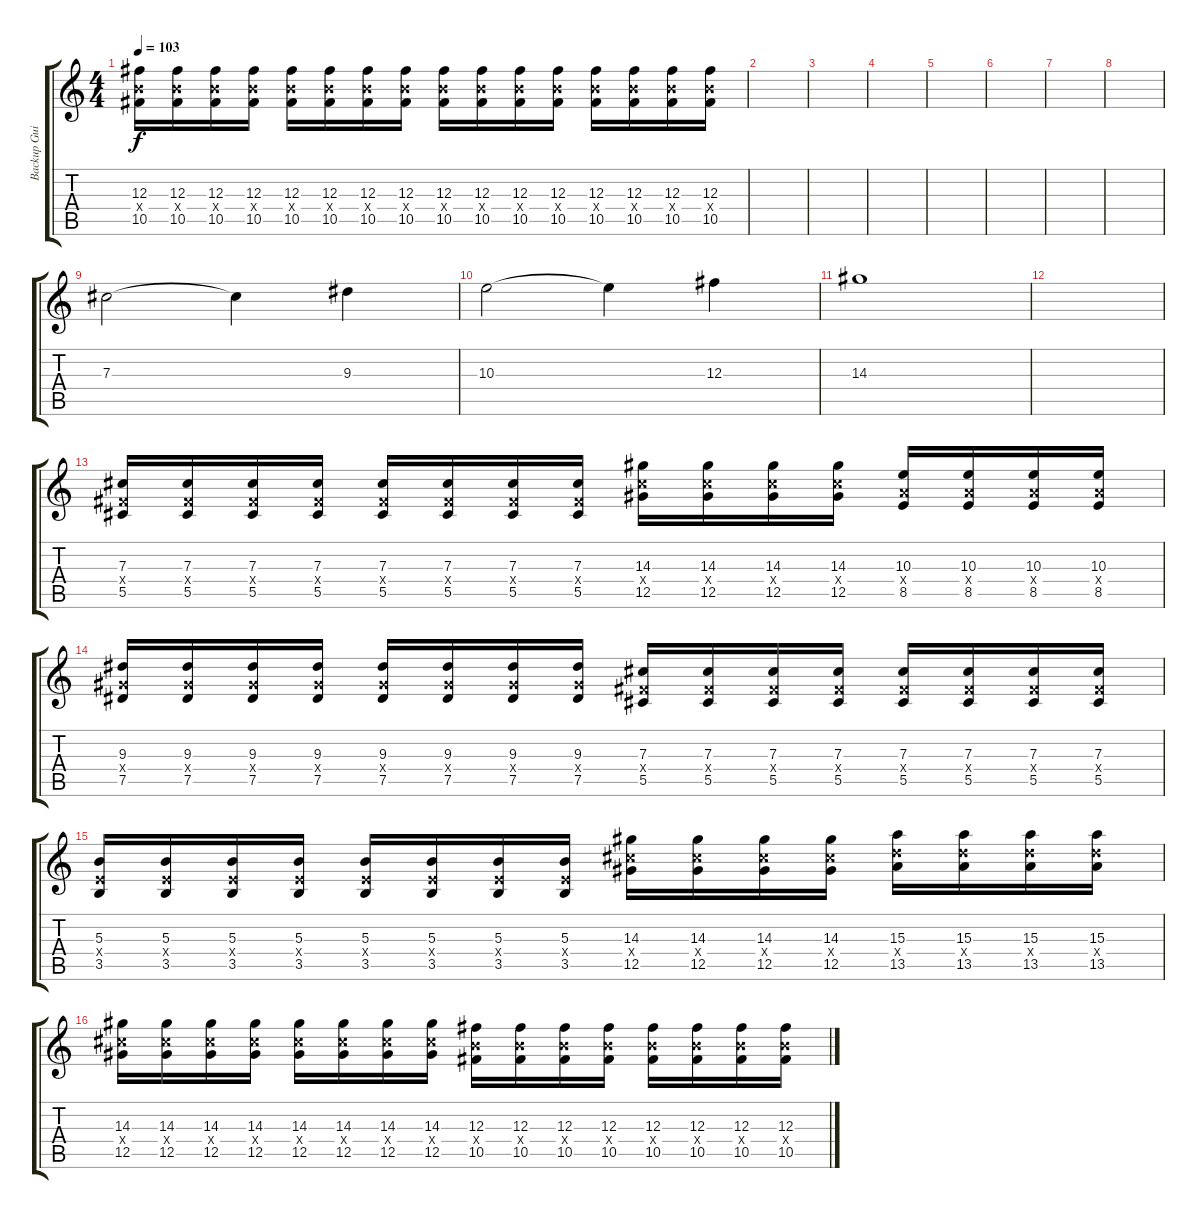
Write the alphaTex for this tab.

\track ("Backup Guitar" "Backup Gui") {instrument distortionguitar}
\staff {score tabs}
\tuning (Eb4 Bb3 Gb3 Db3 Ab2 Db2) {hide}
\ts (4 4)
\tempo 103
\clef g2
\ks c
(12.3 10.4{x} 10.5).16{dy f} (12.3 10.4{x} 10.5).16 (12.3 10.4{x} 10.5).16 (12.3 10.4{x} 10.5).16 (12.3 10.4{x} 10.5).16 (12.3 10.4{x} 10.5).16 (12.3 10.4{x} 10.5).16 (12.3 10.4{x} 10.5).16 (12.3 10.4{x} 10.5).16 (12.3 10.4{x} 10.5).16 (12.3 10.4{x} 10.5).16 (12.3 10.4{x} 10.5).16 (12.3 10.4{x} 10.5).16 (12.3 10.4{x} 10.5).16 (12.3 10.4{x} 10.5).16 (12.3 10.4{x} 10.5).16 |
|
|
|
|
|
|
|
7.3.2 7.3{t}.4 9.3.4 |
10.3.2 10.3{t}.4 12.3.4 |
14.3.1 |
|
(7.3 5.4{x} 5.5).16 (7.3 5.4{x} 5.5).16 (7.3 5.4{x} 5.5).16 (7.3 5.4{x} 5.5).16 (7.3 5.4{x} 5.5).16 (7.3 5.4{x} 5.5).16 (7.3 5.4{x} 5.5).16 (7.3 5.4{x} 5.5).16 (14.3 12.4{x} 12.5).16 (14.3 12.4{x} 12.5).16 (14.3 12.4{x} 12.5).16 (14.3 12.4{x} 12.5).16 (10.3 8.4{x} 8.5).16 (10.3 8.4{x} 8.5).16 (10.3 8.4{x} 8.5).16 (10.3 8.4{x} 8.5).16 |
(9.3 7.4{x} 7.5).16 (9.3 7.4{x} 7.5).16 (9.3 7.4{x} 7.5).16 (9.3 7.4{x} 7.5).16 (9.3 7.4{x} 7.5).16 (9.3 7.4{x} 7.5).16 (9.3 7.4{x} 7.5).16 (9.3 7.4{x} 7.5).16 (7.3 5.4{x} 5.5).16 (7.3 5.4{x} 5.5).16 (7.3 5.4{x} 5.5).16 (7.3 5.4{x} 5.5).16 (7.3 5.4{x} 5.5).16 (7.3 5.4{x} 5.5).16 (7.3 5.4{x} 5.5).16 (7.3 5.4{x} 5.5).16 |
(5.3 3.4{x} 3.5).16 (5.3 3.4{x} 3.5).16 (5.3 3.4{x} 3.5).16 (5.3 3.4{x} 3.5).16 (5.3 3.4{x} 3.5).16 (5.3 3.4{x} 3.5).16 (5.3 3.4{x} 3.5).16 (5.3 3.4{x} 3.5).16 (14.3 12.4{x} 12.5).16 (14.3 12.4{x} 12.5).16 (14.3 12.4{x} 12.5).16 (14.3 12.4{x} 12.5).16 (15.3 13.4{x} 13.5).16 (15.3 13.4{x} 13.5).16 (15.3 13.4{x} 13.5).16 (15.3 13.4{x} 13.5).16 |
(14.3 12.4{x} 12.5).16 (14.3 12.4{x} 12.5).16 (14.3 12.4{x} 12.5).16 (14.3 12.4{x} 12.5).16 (14.3 12.4{x} 12.5).16 (14.3 12.4{x} 12.5).16 (14.3 12.4{x} 12.5).16 (14.3 12.4{x} 12.5).16 (12.3 10.4{x} 10.5).16 (12.3 10.4{x} 10.5).16 (12.3 10.4{x} 10.5).16 (12.3 10.4{x} 10.5).16 (12.3 10.4{x} 10.5).16 (12.3 10.4{x} 10.5).16 (12.3 10.4{x} 10.5).16 (12.3 10.4{x} 10.5).16
